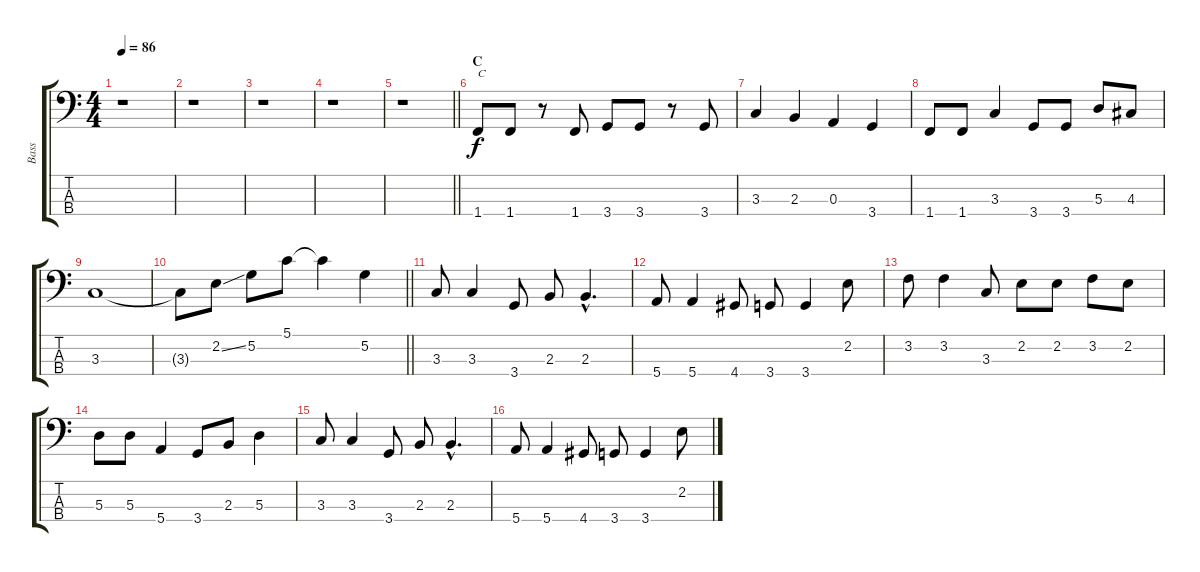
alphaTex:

\track ("Bass" "Bass") {instrument electricbasspick}
\staff {score tabs}
\tuning (G2 D2 A1 E1) {hide}
\ts (4 4)
\tempo 86
\clef f4
\ks c
r.1{dy f} |
r.1 |
r.1 |
r.1 |
\barLineRight lightlight
r.1 |
\section ("" "C")
1.4.8{txt "C"} 1.4.8 r.8 1.4.8 3.4.8 3.4.8 r.8 3.4.8 |
3.3.4 2.3.4 0.3.4 3.4.4 |
1.4.8 1.4.8 3.3.4 3.4.8 3.4.8 5.3.8 4.3.8 |
3.3.1 |
\barLineRight lightlight
3.3{t}.8 2.2{ss}.8 5.2.8 5.1.8 5.1{t}.4 5.2.4 |
3.3.8 3.3.4 3.4.8 2.3.8 2.3{hac}.4{d} |
5.4.8 5.4.4 4.4.8 3.4.8 3.4.4 2.2.8 |
3.2.8 3.2.4 3.3.8 2.2.8 2.2.8 3.2.8 2.2.8 |
5.3.8 5.3.8 5.4.4 3.4.8 2.3.8 5.3.4 |
3.3.8 3.3.4 3.4.8 2.3.8 2.3{hac}.4{d} |
5.4.8 5.4.4 4.4.8 3.4.8 3.4.4 2.2.8
